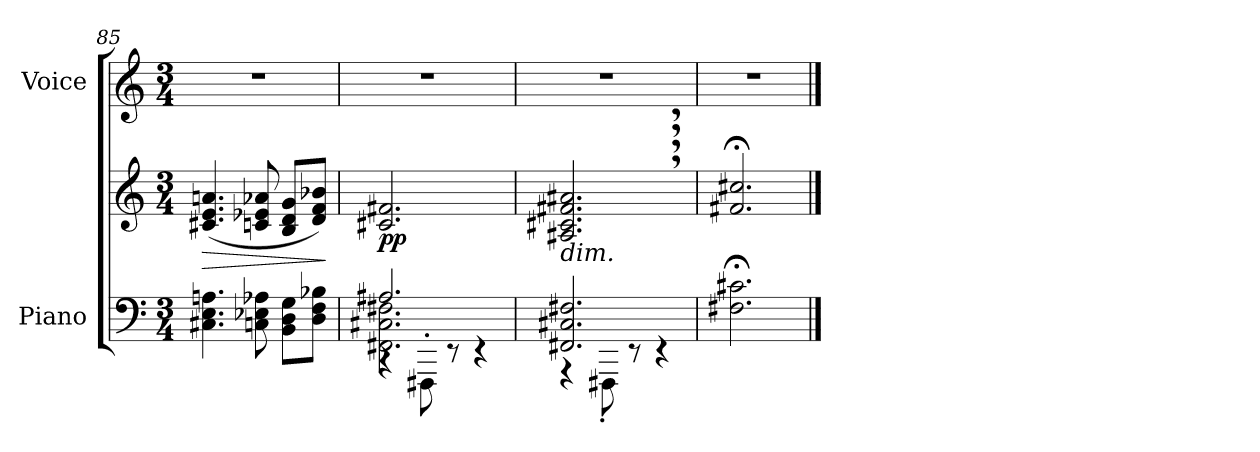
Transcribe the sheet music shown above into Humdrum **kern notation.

**kern	**kern	**dynam	**kern
*part2	*part2	*part2	*part1
*staff3	*staff2	*staff2/3	*staff1
*I"Piano	*	*	*I"Voice
*I'Pno	*	*	*
*clefF4	*clefG2	*	*clefG2
*k[]	*k[]	*	*k[]
*M3/4	*M3/4	*	*M3/4
*MM46	*MM46	*	*MM46
=85	=85	=85	=85
!	!	!LO:HP:b	!
4.C#X\ 4.E\ 4.An\	(>4.c#X/ 4.e/ 4.an/	>	2.r
8Cn\ 8E-X\ 8A-X\	8cn/ 8e-X/ 8a-X/	.	.
8BB\ 8D\ 8G\L	8B/ 8d/ 8g/L	.	.
8D\ 8F\ 8B-X\J	8d/ 8f/ 8b-X/J)	.	.
.	.	]	.
=86	=86	=86	=86
*	*	*	*MM44
*^	*	*	*
*	*^	*	*	*
!	!	!	!	!LO:DY:b	!
2.A#X/	2.FF#X\ 2.C#X\ 2.F#X\	4rCC	2.c#X/ 2.f#X/	pp	2.r
.	.	8FFF#X'\	.	.	.
.	.	8rEE	.	.	.
.	.	4rEE	.	.	.
*v	*v	*v	*	*	*
=87	=87	=87	=87
*	*	*	*MM40
*^	*	*	*
*	*^	*	*	*
!	!	!	!LO:TX:b:i:t=dim.	!	!
*	*v	*v	*	*	*
2.FF#X/ 2.C#X/ 2.F#X/	4r	2.A#X/, 2.c#X/, 2.f#X/, 2.a#X/,	.	2.r
.	8FFF#X'\	.	.	.
.	8rEE	.	.	.
.	4rEE	.	.	.
=88	=88	=88	=88	=88
!LO:TX:b:i:t=lunga	!	!	!	!
!	!	!	!LO:DY:b	!
!	!	!	!LO:DY:n=1:b	!
*v	*v	*	*	*
2.F#X\; 2.c#X\;	2.f#X/;< 2.cc#X/;<	ppp other-dynamics	2.r
==	==	==	==
*-	*-	*-	*-
